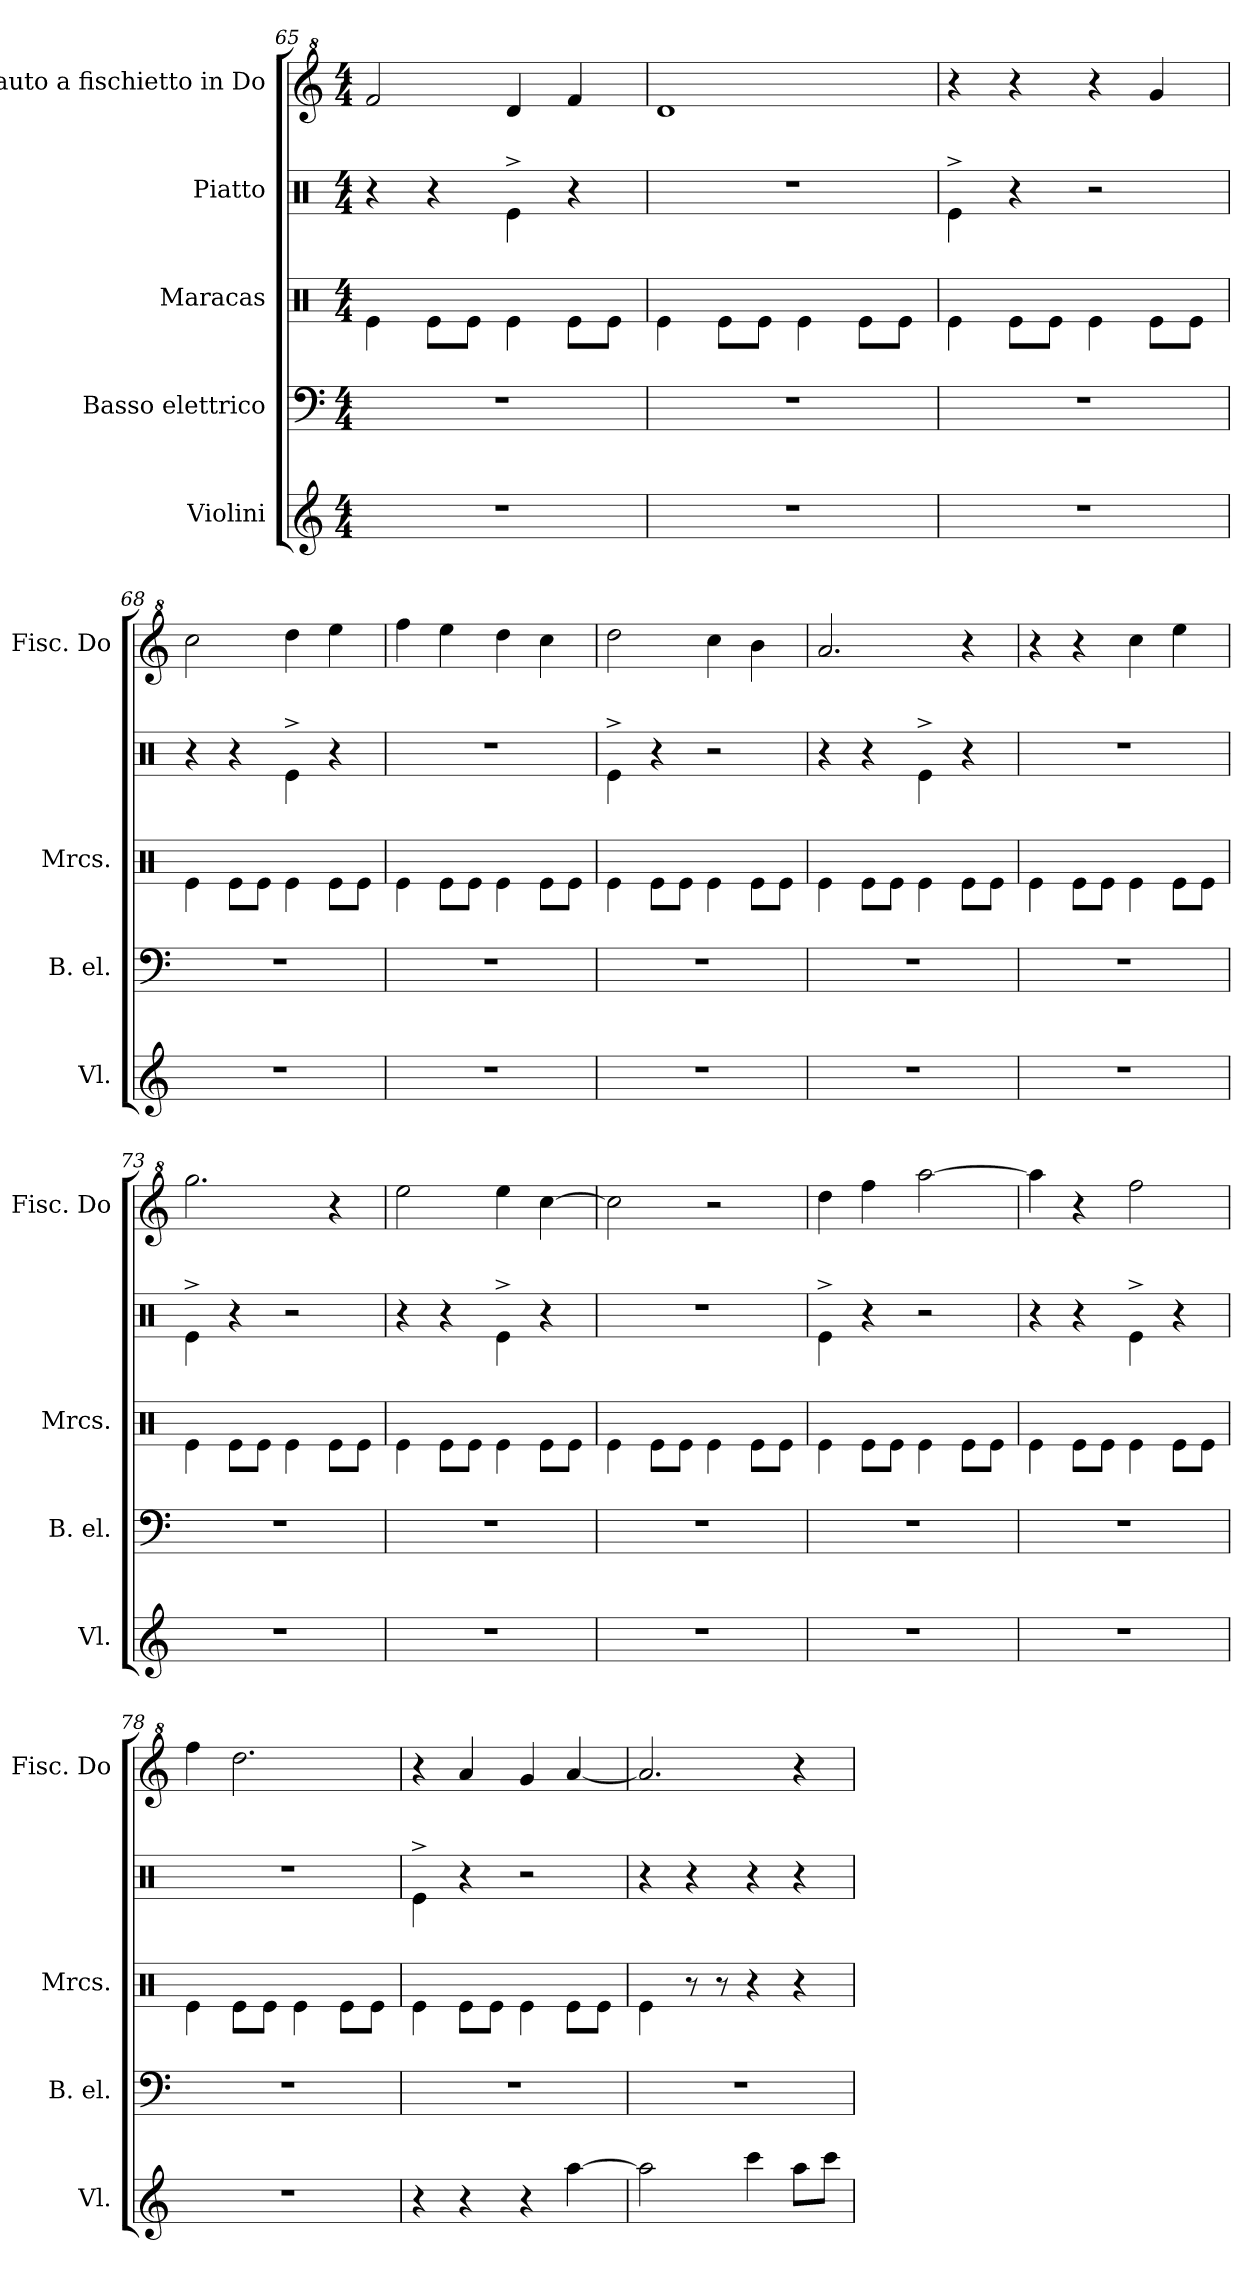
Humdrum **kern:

**kern	**kern	**kern	**kern	**kern
*part5	*part4	*part3	*part2	*part1
*staff5	*staff4	*staff3	*staff2	*staff1
*I"Violini	*I"Basso elettrico	*I"Maracas	*I"Piatto	*I"Flauto a fischietto in Do
*I'Vl.	*I'B. el.	*I'Mrcs.	*	*I'Fisc. Do
*clefG2	*clefF4	*clefX	*clefX	*clefG^2
*	*ITrd7c12	*	*	*
*k[]	*k[]	*k[]	*k[]	*k[]
*M4/4	*M4/4	*M4/4	*M4/4	*M4/4
=65	=65	=65	=65	=65
1r	1r	4Re\	4r	2ff/
.	.	8Re\L	4r	.
.	.	8Re\J	.	.
.	.	4Re\	4Re^\	4dd/
.	.	8Re\L	4r	4ff/
.	.	8Re\J	.	.
=66	=66	=66	=66	=66
1r	1r	4Re\	1r	1dd
.	.	8Re\L	.	.
.	.	8Re\J	.	.
.	.	4Re\	.	.
.	.	8Re\L	.	.
.	.	8Re\J	.	.
=67	=67	=67	=67	=67
1r	1r	4Re\	4Re^\	4r
.	.	8Re\L	4r	4r
.	.	8Re\J	.	.
.	.	4Re\	2r	4r
.	.	8Re\L	.	4gg/
.	.	8Re\J	.	.
!!LO:LB:g=z
=68	=68	=68	=68	=68
1r	1r	4Re\	4r	2ccc\
.	.	8Re\L	4r	.
.	.	8Re\J	.	.
.	.	4Re\	4Re^\	4ddd\
.	.	8Re\L	4r	4eee\
.	.	8Re\J	.	.
=69	=69	=69	=69	=69
1r	1r	4Re\	1r	4fff\
.	.	8Re\L	.	4eee\
.	.	8Re\J	.	.
.	.	4Re\	.	4ddd\
.	.	8Re\L	.	4ccc\
.	.	8Re\J	.	.
=70	=70	=70	=70	=70
1r	1r	4Re\	4Re^\	2ddd\
.	.	8Re\L	4r	.
.	.	8Re\J	.	.
.	.	4Re\	2r	4ccc\
.	.	8Re\L	.	4bb\
.	.	8Re\J	.	.
=71	=71	=71	=71	=71
1r	1r	4Re\	4r	2.aa/
.	.	8Re\L	4r	.
.	.	8Re\J	.	.
.	.	4Re\	4Re^\	.
.	.	8Re\L	4r	4r
.	.	8Re\J	.	.
=72	=72	=72	=72	=72
1r	1r	4Re\	1r	4r
.	.	8Re\L	.	4r
.	.	8Re\J	.	.
.	.	4Re\	.	4ccc\
.	.	8Re\L	.	4eee\
.	.	8Re\J	.	.
=73	=73	=73	=73	=73
1r	1r	4Re\	4Re^\	2.ggg\
.	.	8Re\L	4r	.
.	.	8Re\J	.	.
.	.	4Re\	2r	.
.	.	8Re\L	.	4r
.	.	8Re\J	.	.
!!LO:PB:g=z
=74	=74	=74	=74	=74
1r	1r	4Re\	4r	2eee\
.	.	8Re\L	4r	.
.	.	8Re\J	.	.
.	.	4Re\	4Re^\	4eee\
.	.	8Re\L	4r	[4ccc\
.	.	8Re\J	.	.
=75	=75	=75	=75	=75
1r	1r	4Re\	1r	2ccc\]
.	.	8Re\L	.	.
.	.	8Re\J	.	.
.	.	4Re\	.	2r
.	.	8Re\L	.	.
.	.	8Re\J	.	.
=76	=76	=76	=76	=76
1r	1r	4Re\	4Re^\	4ddd\
.	.	8Re\L	4r	4fff\
.	.	8Re\J	.	.
.	.	4Re\	2r	[2aaa\
.	.	8Re\L	.	.
.	.	8Re\J	.	.
=77	=77	=77	=77	=77
1r	1r	4Re\	4r	4aaa\]
.	.	8Re\L	4r	4r
.	.	8Re\J	.	.
.	.	4Re\	4Re^\	2fff\
.	.	8Re\L	4r	.
.	.	8Re\J	.	.
=78	=78	=78	=78	=78
1r	1r	4Re\	1r	4fff\
.	.	8Re\L	.	2.ddd\
.	.	8Re\J	.	.
.	.	4Re\	.	.
.	.	8Re\L	.	.
.	.	8Re\J	.	.
=79	=79	=79	=79	=79
4r	1r	4Re\	4Re^\	4r
4r	.	8Re\L	4r	4aa/
.	.	8Re\J	.	.
4r	.	4Re\	2r	4gg/
[4aa\	.	8Re\L	.	[4aa/
.	.	8Re\J	.	.
!!LO:LB:g=z
=80	=80	=80	=80	=80
*	*	*	*	*MM140
2aa\]	1r	4Re\	4r	2.aa/]
.	.	8r	4r	.
.	.	8r	.	.
4ccc\	.	4r	4r	.
8aa\L	.	4r	4r	4r
8ccc\J	.	.	.	.
=	=	=	=	=
*-	*-	*-	*-	*-
